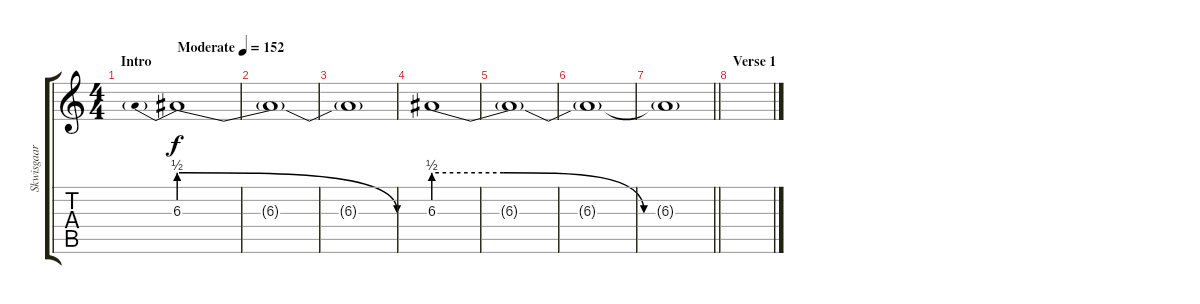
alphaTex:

\track ("Skwisgaar Skwigelf (Fill Guitar 3)" "Skwisgaar ") {instrument distortionguitar}
\staff {score tabs}
\tuning (C4 G3 Eb3 Bb2 F2 C2) {hide}
\ts (4 4)
\section ("" "Intro")
\tempo (152 "Moderate")
\clef g2
\ks c
6.3{be (prebendrelease 0 2 60 0)}.1{dy f instrument distortionguitar} |
6.3{t}.1 |
6.3{t}.1 |
6.3{be (custom 0 2 15 2 45 0 60 0)}.1 |
6.3{t}.1 |
6.3{t}.1 |
\barLineRight lightlight
6.3{t}.1 |
\section ("" "Verse 1")
